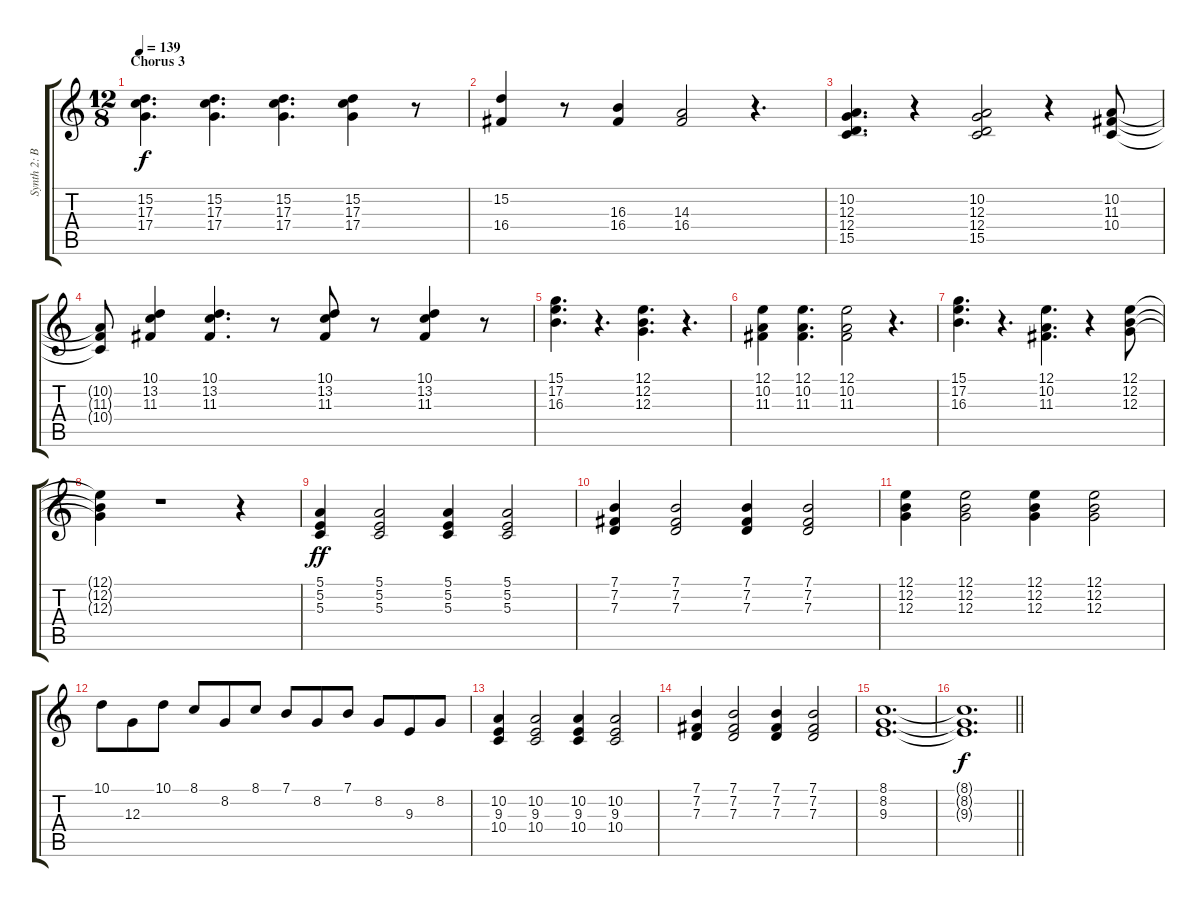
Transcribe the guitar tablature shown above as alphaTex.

\track ("Synth 2: Barry Radman" "Synth 2: B") {instrument lead2sawtooth}
\staff {score tabs}
\tuning (E4 B3 G3 D3 A2 E2) {hide}
\ts (12 8)
\section ("" "Chorus 3")
\tempo 139
\clef g2
\ks c
(15.2 17.3 17.4).4{d dy f} (15.2 17.3 17.4).4{d} (15.2 17.3 17.4).4{d} (15.2 17.3 17.4).4 r.8 |
(15.2 16.4).4 r.8 (16.3 16.4).4 (14.3 16.4).2 r.4{d} |
(10.2 12.3 12.4 15.5).4{d} r.4 (10.2 12.3 12.4 15.5).2 r.4 (10.2 11.3 10.4).8 |
(10.2{t} 11.3{t} 10.4{t}).8 (10.1 13.2 11.3).4 (10.1 13.2 11.3).4{d} r.8 (10.1 13.2 11.3).8 r.8 (10.1 13.2 11.3).4 r.8 |
(15.1 17.2 16.3).4{d} r.4{d} (12.1 12.2 12.3).4{d} r.4{d} |
(12.1 10.2 11.3).4 (12.1 10.2 11.3).4{d} (12.1 10.2 11.3).2 r.4{d} |
(15.1 17.2 16.3).4{d} r.4{d} (12.1 10.2 11.3).4{d} r.4 (12.1 12.2 12.3).8 |
(12.1{t} 12.2{t} 12.3{t}).4 r.1 r.4 |
(5.1 5.2 5.3).4{dy ff} (5.1 5.2 5.3).2 (5.1 5.2 5.3).4 (5.1 5.2 5.3).2 |
(7.1 7.2 7.3).4 (7.1 7.2 7.3).2 (7.1 7.2 7.3).4 (7.1 7.2 7.3).2 |
(12.1 12.2 12.3).4 (12.1 12.2 12.3).2 (12.1 12.2 12.3).4 (12.1 12.2 12.3).2 |
10.1.8 12.3.8 10.1.8 8.1.8 8.2.8 8.1.8 7.1.8 8.2.8 7.1.8 8.2.8 9.3.8 8.2.8 |
(10.2 9.3 10.4).4 (10.2 9.3 10.4).2 (10.2 9.3 10.4).4 (10.2 9.3 10.4).2 |
(7.1 7.2 7.3).4 (7.1 7.2 7.3).2 (7.1 7.2 7.3).4 (7.1 7.2 7.3).2 |
(8.1 8.2 9.3).1{d} |
\barLineRight lightlight
(8.1{t} 8.2{t} 9.3{t}).1{d dy f}
